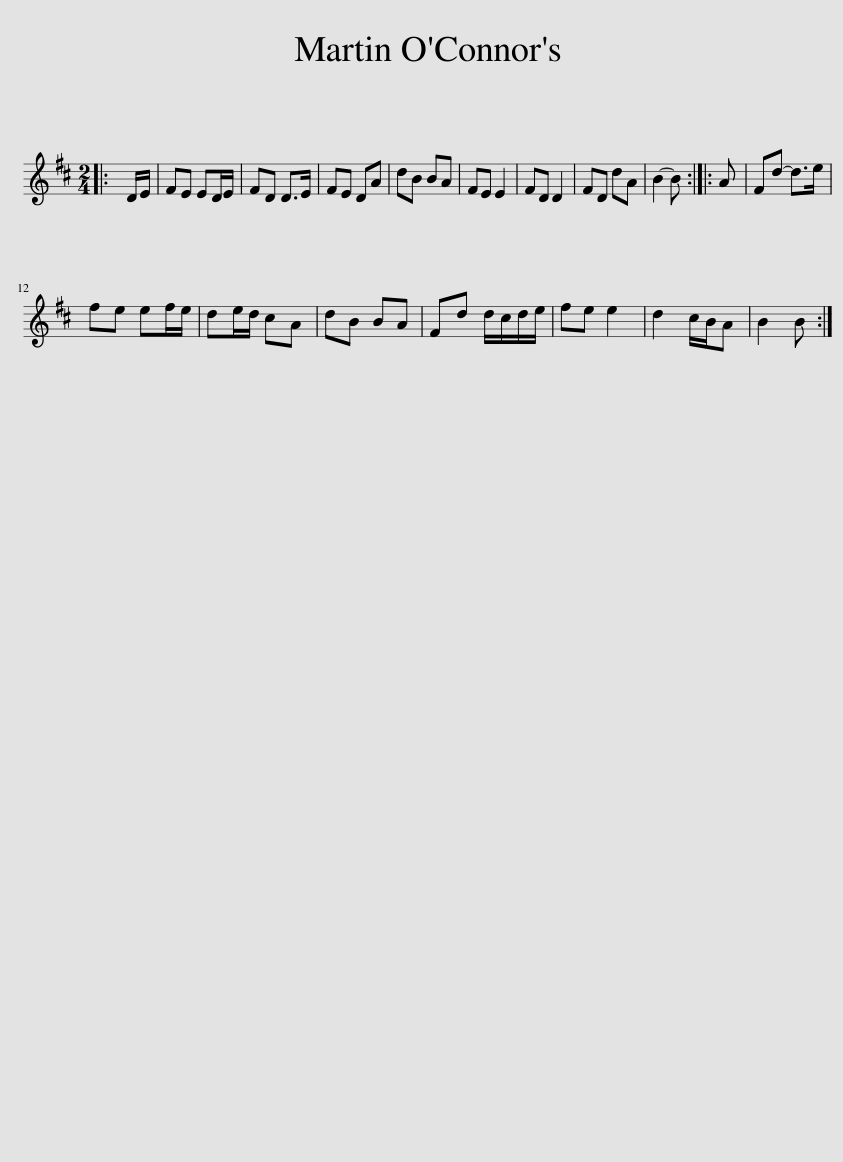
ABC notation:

X:1
L:1/8
M:2/4
I:linebreak $
K:D
V:1 treble
V:1
|: D/E/ | FE ED/E/ | FD D>E | FE DA | dB BA | %5
 FE E2 | FD D2 | FD dA | B2- B :: A | %10
 Fd- d>e |$ fe ef/e/ | de/d/ cA | dB BA | Fd d/c/d/e/ | %15
 fe e2 | d2 c/B/A | B2 B :| %18
